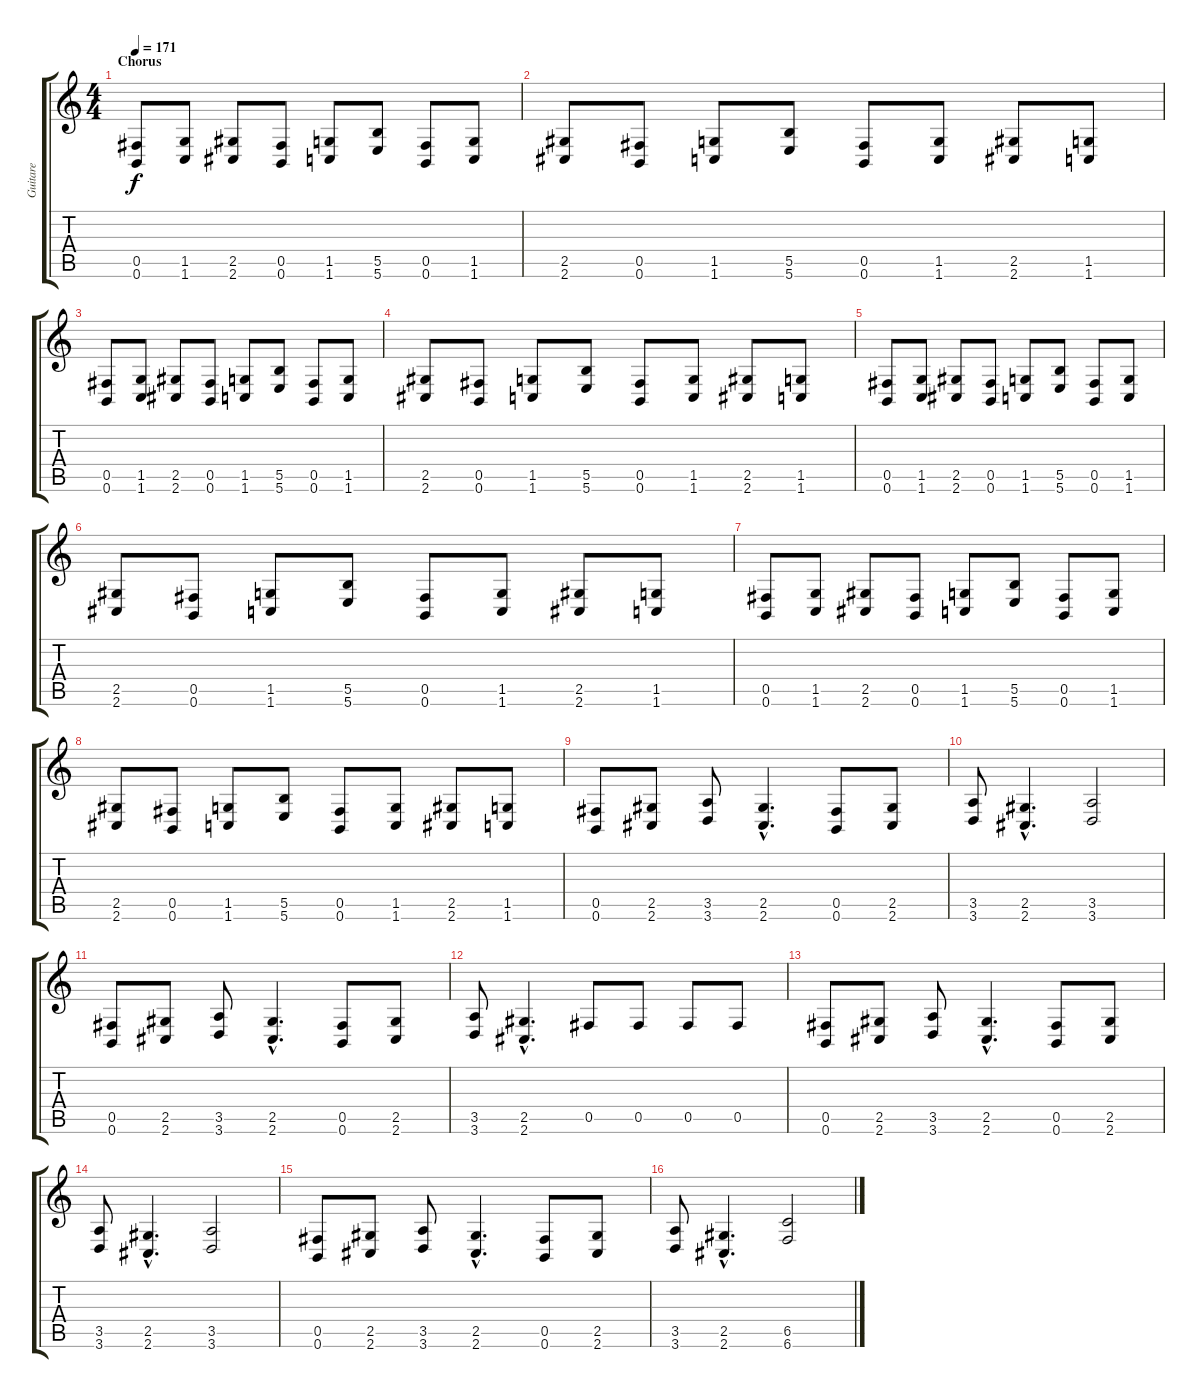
\track ("Guitare" "Guitare") {instrument overdrivenguitar}
\staff {score tabs}
\tuning (Db4 Ab3 E3 B2 Gb2 B1) {hide}
\ts (4 4)
\section ("" "Chorus")
\tempo 171
\clef g2
\ks c
(0.5 0.6).8{dy f} (1.5 1.6).8 (2.5 2.6).8 (0.5 0.6).8 (1.5 1.6).8 (5.5 5.6).8 (0.5 0.6).8 (1.5 1.6).8 |
(2.5 2.6).8 (0.5 0.6).8 (1.5 1.6).8 (5.5 5.6).8 (0.5 0.6).8 (1.5 1.6).8 (2.5 2.6).8 (1.5 1.6).8 |
(0.5 0.6).8 (1.5 1.6).8 (2.5 2.6).8 (0.5 0.6).8 (1.5 1.6).8 (5.5 5.6).8 (0.5 0.6).8 (1.5 1.6).8 |
(2.5 2.6).8 (0.5 0.6).8 (1.5 1.6).8 (5.5 5.6).8 (0.5 0.6).8 (1.5 1.6).8 (2.5 2.6).8 (1.5 1.6).8 |
(0.5 0.6).8 (1.5 1.6).8 (2.5 2.6).8 (0.5 0.6).8 (1.5 1.6).8 (5.5 5.6).8 (0.5 0.6).8 (1.5 1.6).8 |
(2.5 2.6).8 (0.5 0.6).8 (1.5 1.6).8 (5.5 5.6).8 (0.5 0.6).8 (1.5 1.6).8 (2.5 2.6).8 (1.5 1.6).8 |
(0.5 0.6).8 (1.5 1.6).8 (2.5 2.6).8 (0.5 0.6).8 (1.5 1.6).8 (5.5 5.6).8 (0.5 0.6).8 (1.5 1.6).8 |
(2.5 2.6).8 (0.5 0.6).8 (1.5 1.6).8 (5.5 5.6).8 (0.5 0.6).8 (1.5 1.6).8 (2.5 2.6).8 (1.5 1.6).8 |
(0.5 0.6).8 (2.5 2.6).8 (3.5 3.6).8 (2.5{hac} 2.6{hac}).4{d} (0.5 0.6).8 (2.5 2.6).8 |
(3.5 3.6).8 (2.5{hac} 2.6{hac}).4{d} (3.5 3.6).2 |
(0.5 0.6).8 (2.5 2.6).8 (3.5 3.6).8 (2.5{hac} 2.6{hac}).4{d} (0.5 0.6).8 (2.5 2.6).8 |
(3.5 3.6).8 (2.5{hac} 2.6{hac}).4{d} 0.5.8 0.5.8 0.5.8 0.5.8 |
(0.5 0.6).8 (2.5 2.6).8 (3.5 3.6).8 (2.5{hac} 2.6{hac}).4{d} (0.5 0.6).8 (2.5 2.6).8 |
(3.5 3.6).8 (2.5{hac} 2.6{hac}).4{d} (3.5 3.6).2 |
(0.5 0.6).8 (2.5 2.6).8 (3.5 3.6).8 (2.5{hac} 2.6{hac}).4{d} (0.5 0.6).8 (2.5 2.6).8 |
(3.5 3.6).8 (2.5{hac} 2.6{hac}).4{d} (6.5 6.6).2
